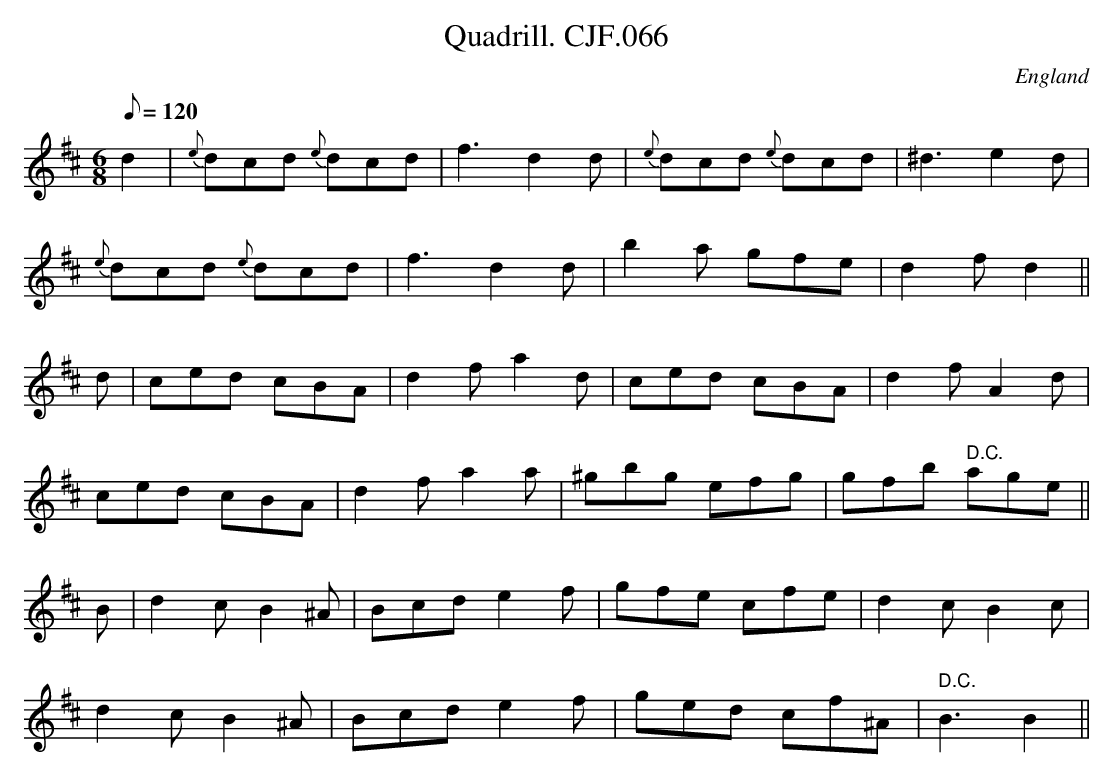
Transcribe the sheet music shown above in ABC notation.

X:1
T:Quadrill. CJF.066
M:6/8
L:1/8
Q:120
O:England
K:D
d2|{e}dcd {e}dcd|f3d2d|{e}dcd {e}dcd|^d3e2d|!
{e}dcd {e}dcd|f3d2d|b2a gfe|d2fd2||!
d|ced cBA|d2fa2d|ced cBA|d2fA2d|!
ced cBA|d2fa2a|^gbg efg|gfb" D.C." age||!
B|d2cB2^A|Bcde2f|gfe cfe|d2cB2c|!
d2cB2^A|Bcde2f|ged cf^A|" D.C."B3B2||
